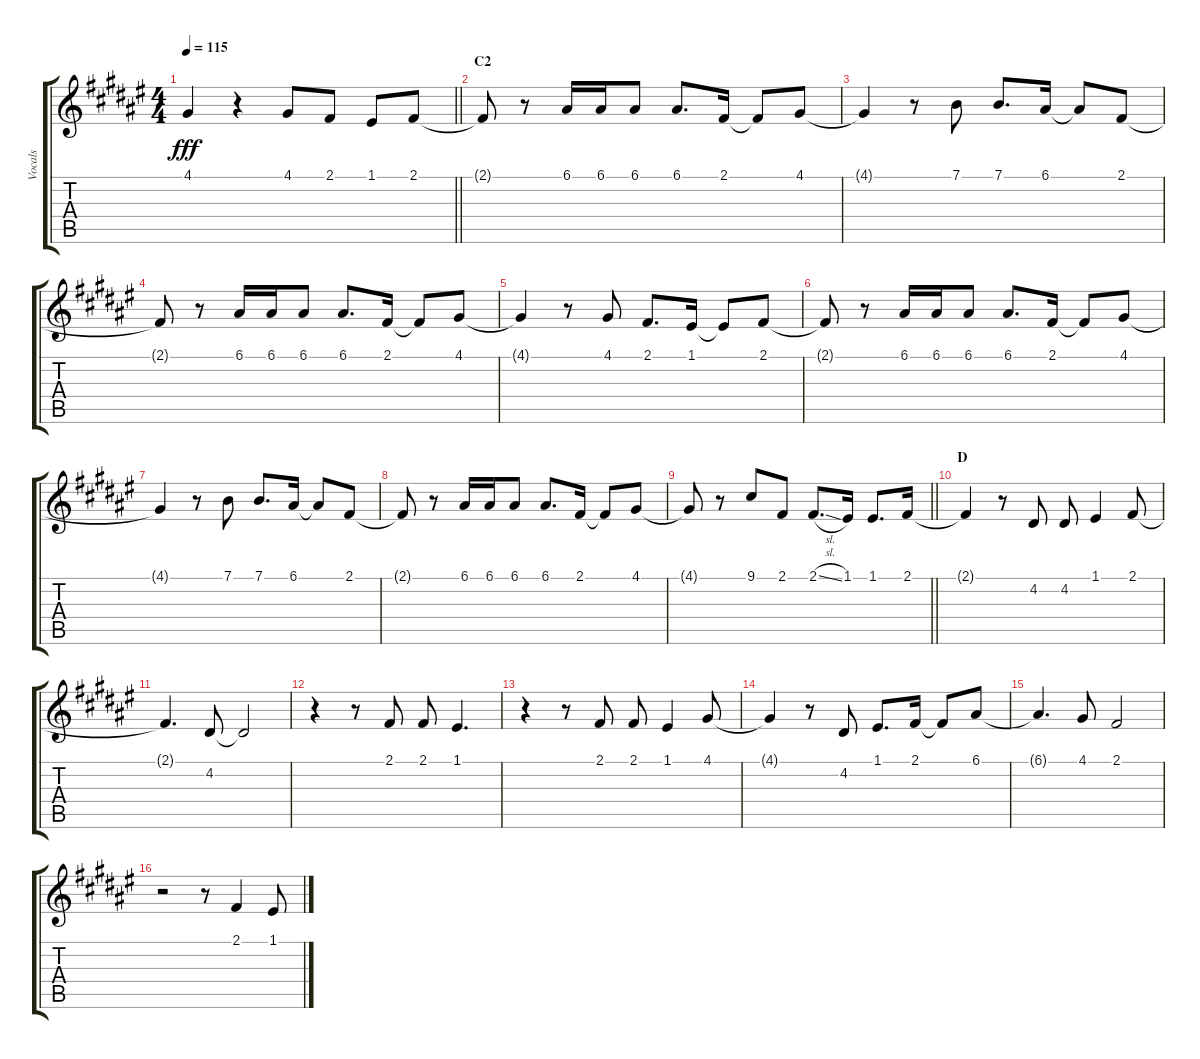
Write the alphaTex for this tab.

\track ("Vocals" "Vocals") {instrument voiceoohs}
\staff {score tabs}
\tuning (E4 B3 G3 D3 A2 E2) {hide}
\ts (4 4)
\tempo 115
\clef g2
\barLineRight lightlight
\ks f#
4.1{t}.4{dy fff} r.4 4.1.8 2.1.8 1.1.8 2.1.8 |
\section ("" "C2")
2.1{t}.8 r.8 6.1.16 6.1.16 6.1.8 6.1.8{d} 2.1.16 2.1{t}.8 4.1.8 |
4.1{t}.4 r.8 7.1.8 7.1.8{d} 6.1.16 6.1{t}.8 2.1.8 |
2.1{t}.8 r.8 6.1.16 6.1.16 6.1.8 6.1.8{d} 2.1.16 2.1{t}.8 4.1.8 |
4.1{t}.4 r.8 4.1.8 2.1.8{d} 1.1.16 1.1{t}.8 2.1.8 |
2.1{t}.8 r.8 6.1.16 6.1.16 6.1.8 6.1.8{d} 2.1.16 2.1{t}.8 4.1.8 |
4.1{t}.4 r.8 7.1.8 7.1.8{d} 6.1.16 6.1{t}.8 2.1.8 |
2.1{t}.8 r.8 6.1.16 6.1.16 6.1.8 6.1.8{d} 2.1.16 2.1{t}.8 4.1.8 |
\barLineRight lightlight
4.1{t}.8 r.8 9.1.8 2.1.8 2.1{sl}.8{d} 1.1.16 1.1.8{d} 2.1.16 |
\section ("" "D")
2.1{t}.4 r.8 4.2.8 4.2.8 1.1.4 2.1.8 |
2.1{t}.4{d} 4.2.8 4.2{t}.2 |
r.4 r.8 2.1.8 2.1.8 1.1.4{d} |
r.4 r.8 2.1.8 2.1.8 1.1.4 4.1.8 |
4.1{t}.4 r.8 4.2.8 1.1.8{d} 2.1.16 2.1{t}.8 6.1.8 |
6.1{t}.4{d} 4.1.8 2.1.2 |
r.2 r.8 2.1.4 1.1{sl}.8
